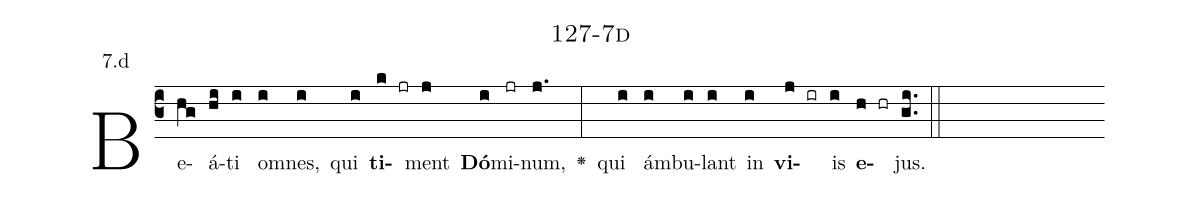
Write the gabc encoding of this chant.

name: 127-7d;
annotation: 7.d;
%%
(c3)Be(hg)á(hi)ti(i) om(i)nes,(i) qui(i) <b>ti</b>(k jr)ment(j) <b>Dó</b>(i)mi(jr)num,(j.) <v>\greheightstar</v>(:) qui(i) ám(i)bu(i)lant(i) in(i) <b>vi</b>(j ir)is(i) <b>e</b>(h hr)jus.(gi..) (::)


%E(i) u(i) o(j) u(i) a(h) e.(gi..) (::)
